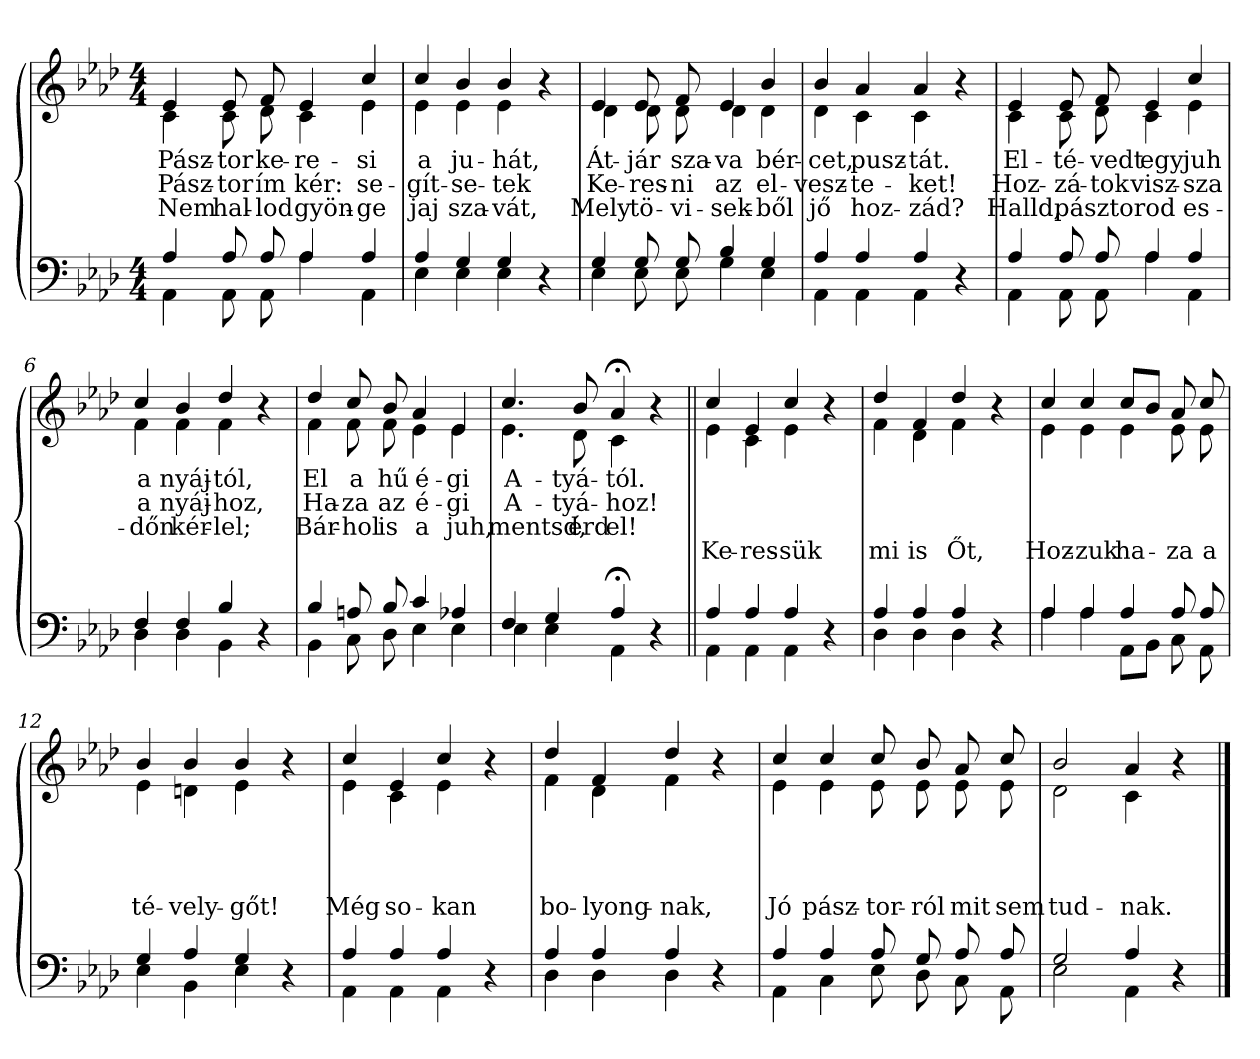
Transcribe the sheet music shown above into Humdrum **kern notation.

**kern	**kern	**text	**text	**text	**text
*part2	*part1	*part1	*part1	*part1	*part1
*staff2	*staff1	*staff1	*staff1	*staff1	*staff1
*clefF4	*clefG2	*	*	*	*
*k[b-e-a-d-]	*k[b-e-a-d-]	*	*	*	*
*A-:	*A-:	*	*	*	*
*M4/4	*M4/4	*	*	*	*
=1	=1	=1	=1	=1	=1
*^	*	*	*	*	*
!	!	!LO:TX:a:B:t=Allegretto	!	!	!	!
!	!	!	!LO:LY:b	!LO:LY:b	!LO:LY:b	!
*	*	*^	*	*	*	*
4A-/	4AA-\	4e-/	4c\	Pász-	Pász-	Nem	.
!	!	!	!	!LO:LY:b	!LO:LY:b	!LO:LY:b	!
8A-/	8AA-\	8e-/	8c\	-tor	-tor	hal-	.
!	!	!	!	!LO:LY:b	!LO:LY:b	!LO:LY:b	!
8A-/	8AA-\	8f/	8d-\	ke-	ím	-lod	.
!	!	!	!	!LO:LY:b	!LO:LY:b	!LO:LY:b	!
4A-/	4A-\	4e-/	4c\	-re-	kér:	gyön-	.
!	!	!	!	!LO:LY:b	!LO:LY:b	!LO:LY:b	!
4A-/	4AA-\	4cc/	4e-\	-si	se-	-ge	.
=2	=2	=2	=2	=2	=2	=2	=2
!	!	!	!	!LO:LY:b	!LO:LY:b	!LO:LY:b	!
4A-/	4E-\	4cc/	4e-\	a	-gít-	jaj	.
!	!	!	!	!LO:LY:b	!LO:LY:b	!LO:LY:b	!
4G/	4E-\	4b-/	4e-\	ju-	-se-	sza-	.
!	!	!	!	!LO:LY:b	!LO:LY:b	!LO:LY:b	!
4G/	4E-\	4b-/	4e-\	-hát,	-tek	-vát,	.
4ryy	4r	4r	4ryy	.	.	.	.
=3	=3	=3	=3	=3	=3	=3	=3
!	!	!	!	!LO:LY:b	!LO:LY:b	!LO:LY:b	!
4G/	4E-\	4e-/	4d-\	Át-	Ke-	Mely	.
!	!	!	!	!LO:LY:b	!LO:LY:b	!LO:LY:b	!
8G/	8E-\	8e-/	8d-\	-jár	-res-	tö-	.
!	!	!	!	!LO:LY:b	!LO:LY:b	!LO:LY:b	!
8G/	8E-\	8f/	8d-\	sza-	-ni	-vi-	.
!	!	!	!	!LO:LY:b	!LO:LY:b	!LO:LY:b	!
4B-/	4G\	4e-/	4d-\	-va	az	-sek-	.
!	!	!	!	!LO:LY:b	!LO:LY:b	!LO:LY:b	!
4G/	4E-\	4b-/	4d-\	bér-	el-	-ből	.
=4	=4	=4	=4	=4	=4	=4	=4
!	!	!	!	!LO:LY:b	!LO:LY:b	!LO:LY:b	!
4A-/	4AA-\	4b-/	4d-\	-cet,	-vesz-	jő	.
!	!	!	!	!LO:LY:b	!LO:LY:b	!LO:LY:b	!
4A-/	4AA-\	4a-/	4c\	pusz-	-te-	hoz-	.
!	!	!	!	!LO:LY:b	!LO:LY:b	!LO:LY:b	!
4A-/	4AA-\	4a-/	4c\	-tát.	-ket!	-zád?	.
4ryy	4r	4r	4ryy	.	.	.	.
!!LO:LB:g=z	!!
=5	=5	=5	=5	=5	=5	=5	=5
!	!	!	!	!LO:LY:b	!LO:LY:b	!LO:LY:b	!
4A-/	4AA-\	4e-/	4c\	El-	Hoz-	Halld,	.
!	!	!	!	!LO:LY:b	!LO:LY:b	!LO:LY:b	!
8A-/	8AA-\	8e-/	8c\	-té-	-zá-	pásztorod	.
!	!	!	!	!LO:LY:b	!LO:LY:b	!	!
8A-/	8AA-\	8f/	8d-\	-vedt	-tok	.	.
!	!	!	!	!LO:LY:b	!LO:LY:b	!	!
4A-/	4A-\	4e-/	4c\	egy	visz-	.	.
!	!	!	!	!LO:LY:b	!LO:LY:b	!LO:LY:b	!
4A-/	4AA-\	4cc/	4e-\	juh	-sza	es-	.
=6	=6	=6	=6	=6	=6	=6	=6
!	!	!	!	!LO:LY:b	!LO:LY:b	!LO:LY:b	!
4F/	4D-\	4cc/	4f\	a	a	-dőn	.
!	!	!	!	!LO:LY:b	!LO:LY:b	!LO:LY:b	!
4F/	4D-\	4b-/	4f\	nyáj-	nyáj-	kér-	.
!	!	!	!	!LO:LY:b	!LO:LY:b	!LO:LY:b	!
4B-/	4BB-\	4dd-/	4f\	-tól,	-hoz,	-lel;	.
4ryy	4r	4r	4ryy	.	.	.	.
=7	=7	=7	=7	=7	=7	=7	=7
!	!	!	!	!LO:LY:b	!LO:LY:b	!LO:LY:b	!
4B-/	4BB-\	4dd-/	4f\	El	Ha-	Bár-	.
!	!	!	!	!LO:LY:b	!LO:LY:b	!LO:LY:b	!
8An/	8C\	8cc/	8f\	a	-za	-hol	.
!	!	!	!	!LO:LY:b	!LO:LY:b	!LO:LY:b	!
8B-/	8D-\	8b-/	8f\	hű	az	is	.
!	!	!	!	!LO:LY:b	!LO:LY:b	!LO:LY:b	!
4c/	4E-\	4a-/	4e-\	é-	é-	a	.
!	!	!	!	!LO:LY:b	!LO:LY:b	!LO:LY:b	!
4A-/	4E-\	4e-/	4e-\	-gi	-gi	juh,	.
=8	=8	=8	=8	=8	=8	=8	=8
!	!	!	!	!LO:LY:b	!LO:LY:b	!LO:LY:b	!
4F/	4E-\	4.cc/	4.e-\	A-	A-	mentsd,	.
4G/	4E-\	.	.	.	.	.	.
!	!	!	!	!LO:LY:b	!LO:LY:b	!LO:LY:b	!
.	.	8b-/	8d-\	-tyá-	-tyá-	érd	.
!	!	!	!	!LO:LY:b	!LO:LY:b	!LO:LY:b	!
4A-;/	4AA-\	4a-;/	4c\	-tól.	-hoz!	el!	.
4ryy	4r	4r	4ryy	.	.	.	.
!!LO:LB:g=z	!!
=9||	=9||	=9||	=9||	=9||	=9||	=9||	=9||
!	!	!	!	!	!	!	!LO:LY:b
4A-/	4AA-\	4cc/	4e-\	.	.	.	Ke-
!	!	!	!	!	!	!	!LO:LY:b
4A-/	4AA-\	4e-/	4c\	.	.	.	-res-
!	!	!	!	!	!	!	!LO:LY:b
4A-/	4AA-\	4cc/	4e-\	.	.	.	-sük
4ryy	4r	4r	4ryy	.	.	.	.
=10	=10	=10	=10	=10	=10	=10	=10
!	!	!	!	!	!	!	!LO:LY:b
4A-/	4D-\	4dd-/	4f\	.	.	.	mi
!	!	!	!	!	!	!	!LO:LY:b
4A-/	4D-\	4f/	4d-\	.	.	.	is
!	!	!	!	!	!	!	!LO:LY:b
4A-/	4D-\	4dd-/	4f\	.	.	.	Őt,
4ryy	4r	4r	4ryy	.	.	.	.
=11	=11	=11	=11	=11	=11	=11	=11
!	!	!	!	!	!	!	!LO:LY:b
4A-/	4A-\	4cc/	4e-\	.	.	.	Hoz-
!	!	!	!	!	!	!	!LO:LY:b
4A-/	4A-\	4cc/	4e-\	.	.	.	-zuk
!	!	!	!	!	!	!	!LO:LY:b
4A-/	8AA-\L	8cc/L	4e-\	.	.	.	ha-
.	8BB-\J	8b-/J	.	.	.	.	.
!	!	!	!	!	!	!	!LO:LY:b
8A-/	8C\	8a-/	8e-\	.	.	.	-za
!	!	!	!	!	!	!	!LO:LY:b
8A-/	8AA-\	8cc/	8e-\	.	.	.	a
=12	=12	=12	=12	=12	=12	=12	=12
!	!	!	!	!	!	!	!LO:LY:b
4G/	4E-\	4b-/	4e-\	.	.	.	té-
!	!	!	!	!	!	!	!LO:LY:b
4A-/	4BB-\	4b-/	4dn\	.	.	.	-vely-
!	!	!	!	!	!	!	!LO:LY:b
4G/	4E-\	4b-/	4e-\	.	.	.	-gőt!
4ryy	4r	4r	4ryy	.	.	.	.
!!LO:LB:g=z	!!
=13	=13	=13	=13	=13	=13	=13	=13
!	!	!	!	!	!	!	!LO:LY:b
4A-/	4AA-\	4cc/	4e-\	.	.	.	Még
!	!	!	!	!	!	!	!LO:LY:b
4A-/	4AA-\	4e-/	4c\	.	.	.	so-
!	!	!	!	!	!	!	!LO:LY:b
4A-/	4AA-\	4cc/	4e-\	.	.	.	-kan
4ryy	4r	4r	4ryy	.	.	.	.
=14	=14	=14	=14	=14	=14	=14	=14
!	!	!	!	!	!	!	!LO:LY:b
4A-/	4D-\	4dd-/	4f\	.	.	.	bo-
!	!	!	!	!	!	!	!LO:LY:b
4A-/	4D-\	4f/	4d-\	.	.	.	-lyong-
!	!	!	!	!	!	!	!LO:LY:b
4A-/	4D-\	4dd-/	4f\	.	.	.	-nak,
4ryy	4r	4r	4ryy	.	.	.	.
=15	=15	=15	=15	=15	=15	=15	=15
!	!	!	!	!	!	!	!LO:LY:b
4A-/	4AA-\	4cc/	4e-\	.	.	.	Jó
!	!	!	!	!	!	!	!LO:LY:b
4A-/	4C\	4cc/	4e-\	.	.	.	pász-
!	!	!	!	!	!	!	!LO:LY:b
8A-/	8E-\	8cc/	8e-\	.	.	.	-tor-
!	!	!	!	!	!	!	!LO:LY:b
8G/	8D-\	8b-/	8e-\	.	.	.	-ról
!	!	!	!	!	!	!	!LO:LY:b
8A-/	8C\	8a-/	8e-\	.	.	.	mit
!	!	!	!	!	!	!	!LO:LY:b
8A-/	8AA-\	8cc/	8e-\	.	.	.	sem
=16	=16	=16	=16	=16	=16	=16	=16
!	!	!	!	!	!	!	!LO:LY:b
2G/	2E-\	2b-/	2d-\	.	.	.	tud-
!	!	!	!	!	!	!	!LO:LY:b
4A-/	4AA-\	4a-/	4c\	.	.	.	-nak.
4ryy	4r	4r	4ryy	.	.	.	.
*v	*v	*	*	*	*	*	*
*	*v	*v	*	*	*	*
==	==	==	==	==	==
*-	*-	*-	*-	*-	*-
